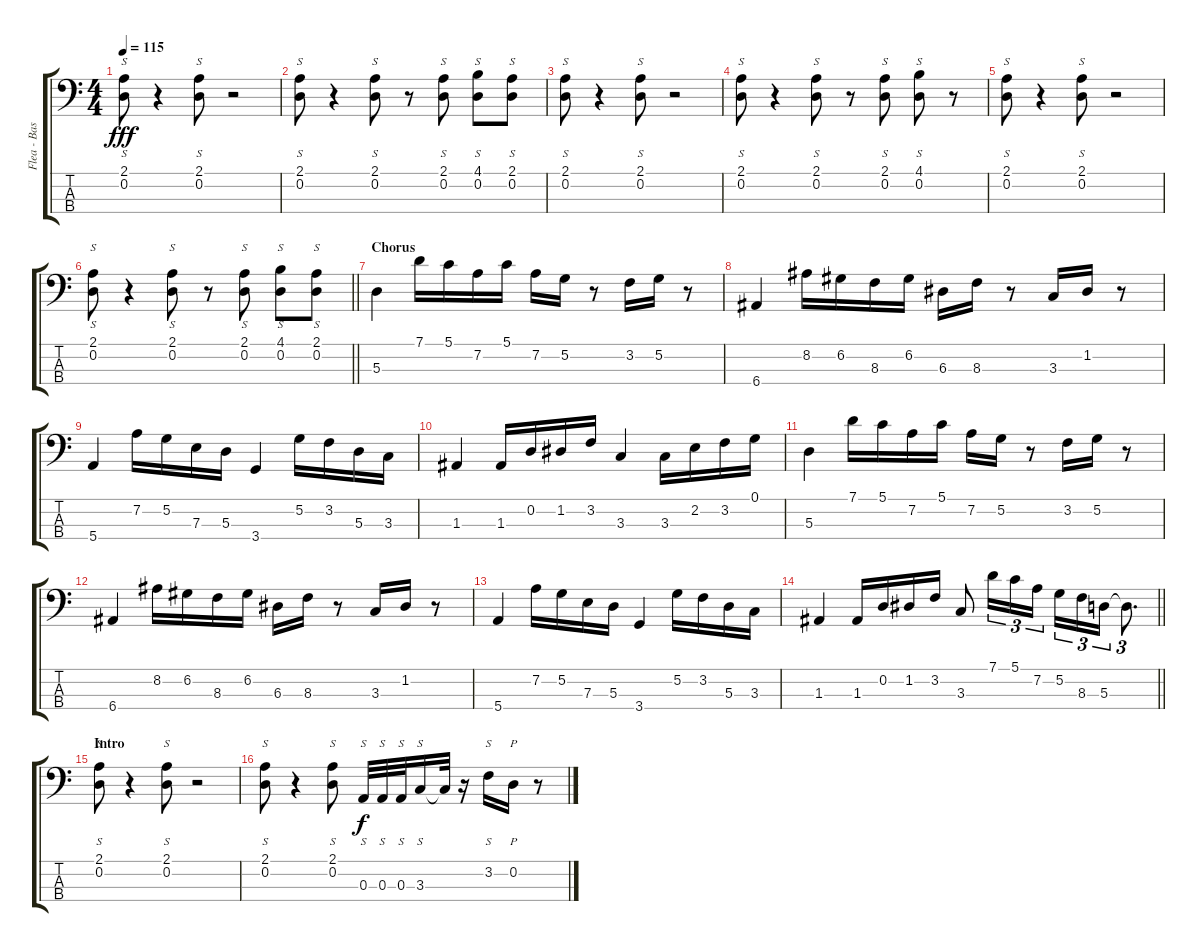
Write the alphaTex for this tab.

\track ("Flea - Bass" "Flea - Bas") {instrument slapbass1}
\staff {score tabs}
\tuning (G2 D2 A1 E1) {hide}
\ts (4 4)
\tempo 115
\clef f4
\ks c
(2.1 0.2).8{s dy fff} r.4 (2.1 0.2).8{s} r.2 |
(2.1 0.2).8{s} r.4 (2.1 0.2).8{s} r.8 (2.1 0.2).8{s} (4.1 0.2).8{s} (2.1 0.2).8{s} |
(2.1 0.2).8{s} r.4 (2.1 0.2).8{s} r.2 |
(2.1 0.2).8{s} r.4 (2.1 0.2).8{s} r.8 (2.1 0.2).8{s} (4.1 0.2).8{s} r.8 |
(2.1 0.2).8{s} r.4 (2.1 0.2).8{s} r.2 |
\barLineRight lightlight
(2.1 0.2).8{s} r.4 (2.1 0.2).8{s} r.8 (2.1 0.2).8{s} (4.1 0.2).8{s} (2.1 0.2).8{s} |
\section ("" "Chorus")
5.3.4{instrument electricbassfinger} 7.1.16 5.1.16 7.2.16 5.1.16 7.2.16 5.2.16 r.8 3.2.16 5.2.16 r.8 |
6.4.4 8.2.16 6.2.16 8.3.16 6.2.16 6.3.16 8.3.16 r.8 3.3.16 1.2.16 r.8 |
5.4.4 7.2.16 5.2.16 7.3.16 5.3.16 3.4.4 5.2.16 3.2.16 5.3.16 3.3.16 |
1.3.4 1.3.16 0.2.16 1.2.16 3.2.16 3.3.4 3.3.16 2.2.16 3.2.16 0.1.16 |
5.3.4 7.1.16 5.1.16 7.2.16 5.1.16 7.2.16 5.2.16 r.8 3.2.16 5.2.16 r.8 |
6.4.4 8.2.16 6.2.16 8.3.16 6.2.16 6.3.16 8.3.16 r.8 3.3.16 1.2.16 r.8 |
5.4.4 7.2.16 5.2.16 7.3.16 5.3.16 3.4.4 5.2.16 3.2.16 5.3.16 3.3.16 |
\barLineRight lightlight
1.3.4 1.3.16 0.2.16 1.2.16 3.2.16 3.3.8 7.1.16{tu (3 2)} 5.1.16{tu (3 2)} 7.2.16{tu (3 2)} 5.2.16{tu (3 2)} 8.3.16{tu (3 2)} 5.3.16{tu (3 2)} 5.3{t}.8{d tu (3 2)} |
\section ("" "Intro")
(2.1 0.2).8{s instrument slapbass1} r.4 (2.1 0.2).8{s} r.2 |
(2.1 0.2).8{s} r.4 (2.1 0.2).8{s} 0.3.32{s dy f} 0.3.32{s} 0.3.32{s} 3.3.16{s} 3.3{t}.32 r.16 3.2.16{s} 0.2.16{p} r.8
